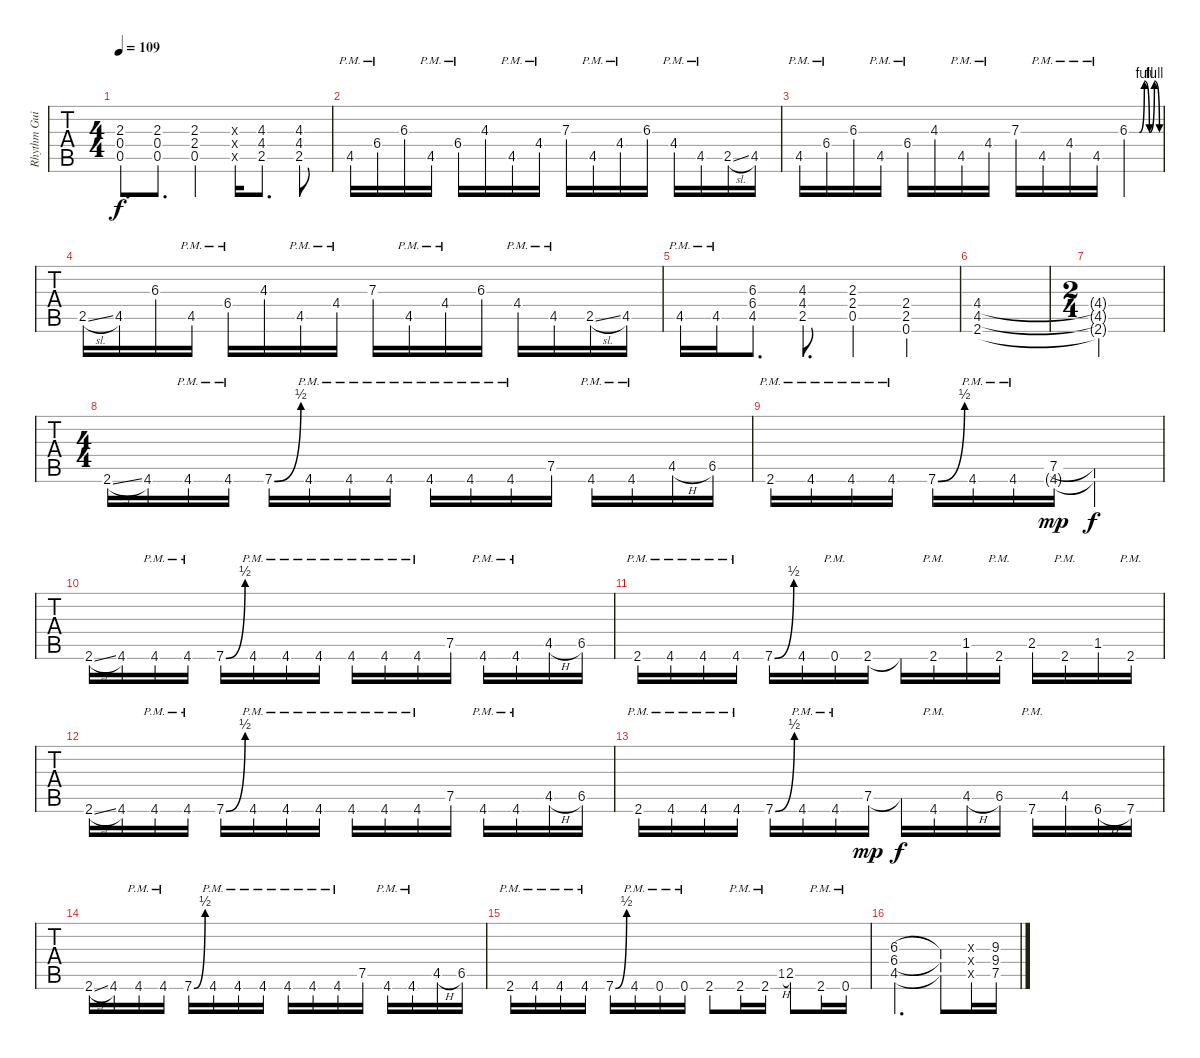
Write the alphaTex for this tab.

\track ("Rhythm Guitar" "Rhythm Gui") {instrument distortionguitar}
\staff {tabs}
\tuning (E4 B3 G3 D3 A2 E2) {hide}
\ts (4 4)
\tempo 109
\clef g2
\ks f#minor
(2.3 0.4 0.5).8{d dy f} (2.3 0.4 0.5).8{d} (2.3 2.4 0.5).4 (2.3{x} 2.4{x} 0.5{x}).16 (4.3 4.4 2.5).8{d} (4.3 4.4 2.5).8 |
4.5{pm}.16{balance 16} 6.4{pm}.16 6.3.16 4.5{pm}.16 6.4{pm}.16 4.3.16 4.5{pm}.16 4.4{pm}.16 7.3.16 4.5{pm}.16 4.4{pm}.16 6.3.16 4.4{pm}.16 4.5{pm}.16 2.5{sl}.16 4.5.16 |
4.5{pm}.16 6.4{pm}.16 6.3.16 4.5{pm}.16 6.4{pm}.16 4.3.16 4.5{pm}.16 4.4{pm}.16 7.3.16 4.5{pm}.16 4.4{pm}.16 4.5{pm}.16 6.3{be (custom 0 0 20 0 30 4 40 0 50 4 60 0)}.4 |
2.5{sl}.16 4.5.16 6.3.16 4.5{pm}.16 6.4{pm}.16 4.3.16 4.5{pm}.16 4.4{pm}.16 7.3.16 4.5{pm}.16 4.4{pm}.16 6.3.16 4.4{pm}.16 4.5{pm}.16 2.5{sl}.16 4.5.16 |
4.5{pm}.16{balance 8} 4.5{pm}.16 (6.3 6.4 4.5).8{d} (4.3 4.4 2.5).8{d} (2.3 2.4 0.5).4 (2.4 2.5 0.6).4 |
(4.4 4.5 2.6).1 |
\ts (2 4)
(4.4{t} 4.5{t} 2.6{t}).2 |
\ts (4 4)
2.6{sl}.16{balance 16} 4.6.16 4.6{pm}.16 4.6{pm}.16 7.6{be (bend 0 0 60 2)}.16 4.6{pm}.16 4.6{pm}.16 4.6{pm}.16 4.6{pm}.16 4.6{pm}.16 4.6{pm}.16 7.5.16 4.6{pm}.16 4.6{pm}.16 4.5{h}.16 6.5.16 |
2.6{pm}.16 4.6{pm}.16 4.6{pm}.16 4.6{pm}.16 7.6{be (bend 0 0 60 2)}.16 4.6{pm}.16 4.6{pm}.16 (7.5 4.6{g}).16{dy mp} (7.5{t} 4.6{t}).2{dy f} |
2.6{sl}.16 4.6.16 4.6{pm}.16 4.6{pm}.16 7.6{be (bend 0 0 60 2)}.16 4.6{pm}.16 4.6{pm}.16 4.6{pm}.16 4.6{pm}.16 4.6{pm}.16 4.6{pm}.16 7.5.16 4.6{pm}.16 4.6{pm}.16 4.5{h}.16 6.5.16 |
2.6{pm}.16 4.6{pm}.16 4.6{pm}.16 4.6{pm}.16 7.6{be (bend 0 0 60 2)}.16 4.6.16 0.6{pm}.16 2.6.16 2.6{t}.16 2.6{pm}.16 1.5.16 2.6{pm}.16 2.5.16 2.6{pm}.16 1.5.16 2.6{pm}.16 |
2.6{sl}.16 4.6.16 4.6{pm}.16 4.6{pm}.16 7.6{be (bend 0 0 60 2)}.16 4.6{pm}.16 4.6{pm}.16 4.6{pm}.16 4.6{pm}.16 4.6{pm}.16 4.6{pm}.16 7.5.16 4.6{pm}.16 4.6{pm}.16 4.5{h}.16 6.5.16 |
2.6{pm}.16 4.6{pm}.16 4.6{pm}.16 4.6{pm}.16 7.6{be (bend 0 0 60 2)}.16 4.6{pm}.16 4.6{pm}.16 7.5.16{dy mp} 7.5{t}.16{dy f} 4.6{pm}.16 4.5{h}.16 6.5.16 7.6{pm}.16 4.5.16 6.6{h}.16 7.6.16 |
2.6{sl}.16 4.6.16 4.6{pm}.16 4.6{pm}.16 7.6{be (bend 0 0 60 2)}.16 4.6{pm}.16 4.6{pm}.16 4.6{pm}.16 4.6{pm}.16 4.6{pm}.16 4.6{pm}.16 7.5.16 4.6{pm}.16 4.6{pm}.16 4.5{h}.16 6.5.16 |
2.6{pm}.16 4.6{pm}.16 4.6{pm}.16 4.6{pm}.16 7.6{be (bend 0 0 60 2)}.16 4.6{pm}.16 0.6{pm}.16 0.6{pm}.16 2.6.8{balance 8} 2.6{pm}.16 2.6{pm}.16 1.5{h}.8{gr onbeat} 2.5.8 2.6{pm}.16 0.6{pm}.16 |
(6.3 6.4 4.5).2{d} (6.3{t} 6.4{t} 4.5{t}).8 (6.3{x} 6.4{x} 4.5{x}).16 (9.3 9.4 7.5).16
